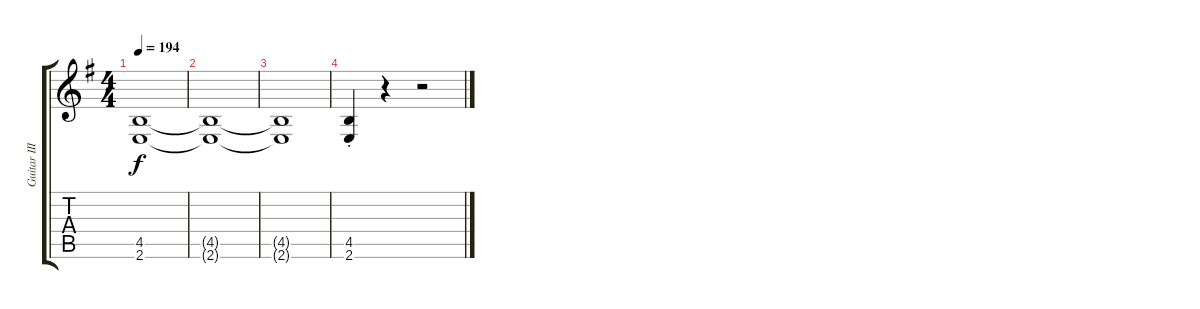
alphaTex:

\track ("Guitar III" "Guitar III") {instrument distortionguitar}
\staff {score tabs}
\tuning (D4 A3 F3 C3 G2 D2) {hide}
\ts (4 4)
\tempo 194
\clef g2
\ks eminor
(4.5{t} 2.6{t}).1{dy f} |
(4.5{t} 2.6{t}).1 |
(4.5{t} 2.6{t}).1 |
(4.5{st} 2.6{st}).4 r.4 r.2
